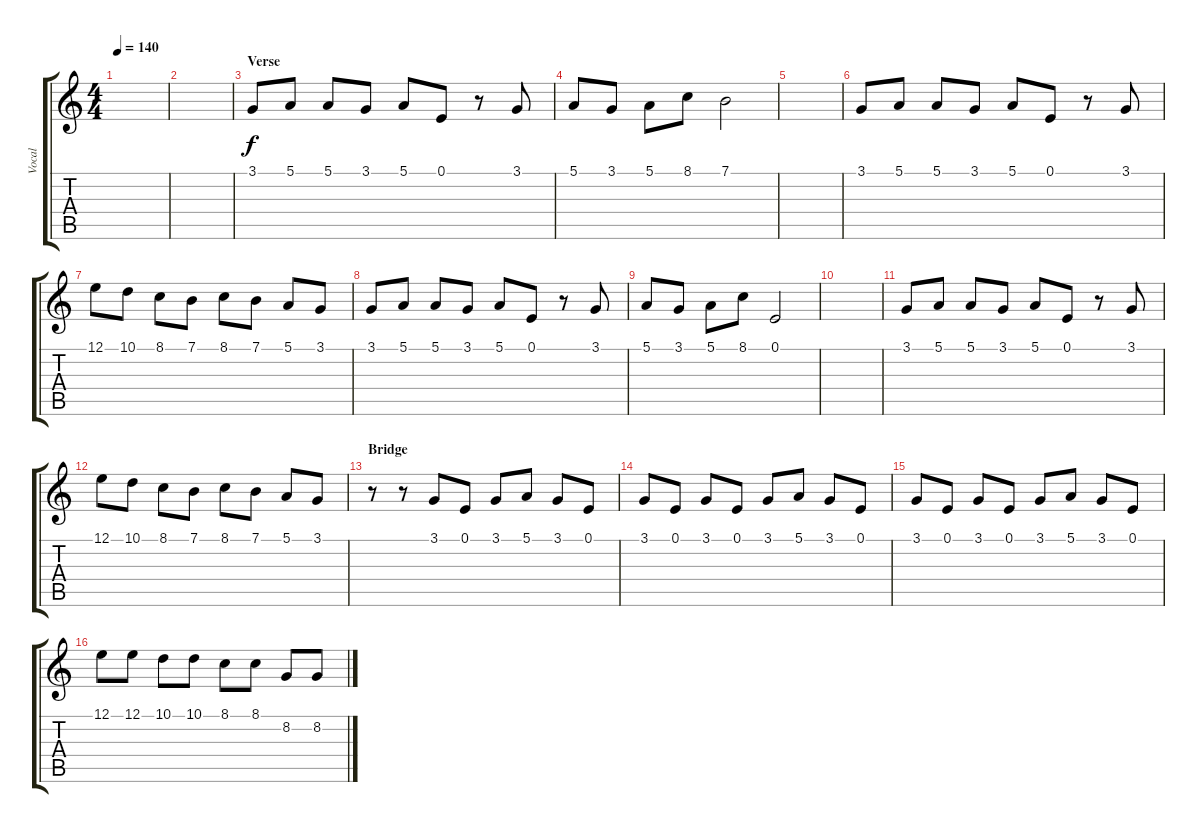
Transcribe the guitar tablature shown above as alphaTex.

\track ("Vocal" "Vocal") {instrument choiraahs}
\staff {score tabs}
\tuning (E4 B3 G3 D3 A2 E2) {hide}
\ts (4 4)
\tempo 140
\clef g2
\ks c
|
|
\section ("" "Verse")
3.1.8 5.1.8 5.1.8 3.1.8 5.1.8 0.1.8 r.8 3.1.8 |
5.1.8 3.1.8 5.1.8 8.1.8 7.1.2 |
|
3.1.8 5.1.8 5.1.8 3.1.8 5.1.8 0.1.8 r.8 3.1.8 |
12.1.8 10.1.8 8.1.8 7.1.8 8.1.8 7.1.8 5.1.8 3.1.8 |
3.1.8 5.1.8 5.1.8 3.1.8 5.1.8 0.1.8 r.8 3.1.8 |
5.1.8 3.1.8 5.1.8 8.1.8 0.1.2 |
|
3.1.8 5.1.8 5.1.8 3.1.8 5.1.8 0.1.8 r.8 3.1.8 |
12.1.8 10.1.8 8.1.8 7.1.8 8.1.8 7.1.8 5.1.8 3.1.8 |
\section ("" "Bridge")
r.8 r.8 3.1.8 0.1.8 3.1.8 5.1.8 3.1.8 0.1.8 |
3.1.8 0.1.8 3.1.8 0.1.8 3.1.8 5.1.8 3.1.8 0.1.8 |
3.1.8 0.1.8 3.1.8 0.1.8 3.1.8 5.1.8 3.1.8 0.1.8 |
12.1.8 12.1.8 10.1.8 10.1.8 8.1.8 8.1.8 8.2.8 8.2.8
